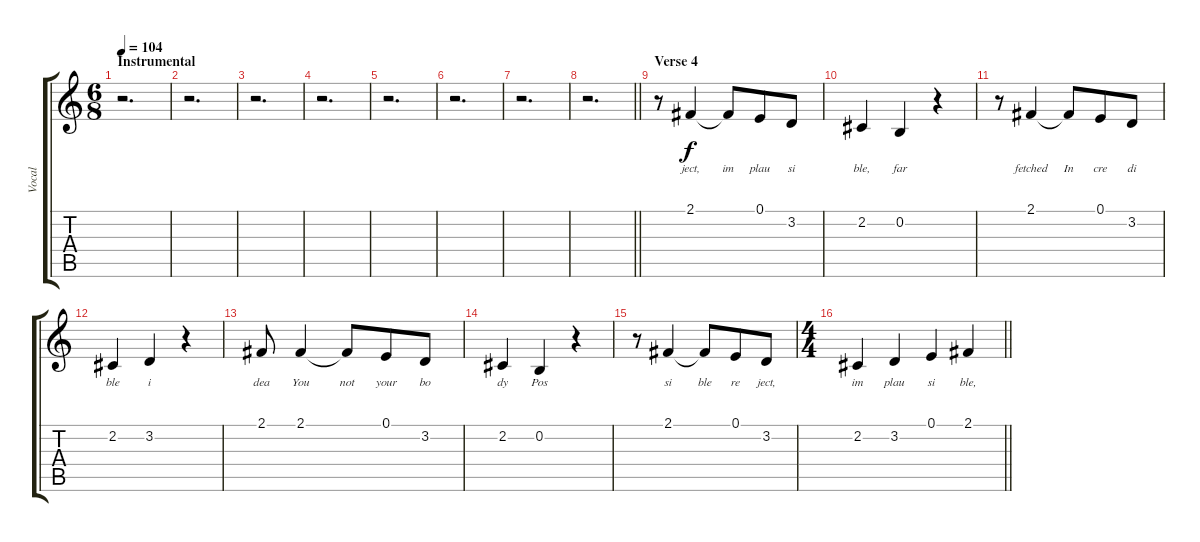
\track ("Vocal" "Vocal") {instrument acousticgrandpiano}
\staff {score tabs}
\tuning (E4 B3 G3 D3 A2 E2) {hide}
\ts (6 8)
\section ("" "Instrumental")
\tempo 104
\clef g2
\ks c
r.2{d dy f} |
r.2{d} |
r.2{d} |
r.2{d} |
r.2{d} |
r.2{d} |
r.2{d} |
\barLineRight lightlight
r.2{d} |
\section ("" "Verse 4")
r.8 2.1.4{lyrics (0 "ject,") lyrics (1 "") lyrics (2 "") lyrics (3 "") lyrics (4 "")} 2.1{t}.8{lyrics (0 "im") lyrics (1 "") lyrics (2 "") lyrics (3 "") lyrics (4 "")} 0.1.8{lyrics (0 "plau") lyrics (1 "") lyrics (2 "") lyrics (3 "") lyrics (4 "")} 3.2.8{lyrics (0 "si") lyrics (1 "") lyrics (2 "") lyrics (3 "") lyrics (4 "")} |
2.2.4{lyrics (0 "ble,") lyrics (1 "") lyrics (2 "") lyrics (3 "") lyrics (4 "")} 0.2.4{lyrics (0 "far") lyrics (1 "") lyrics (2 "") lyrics (3 "") lyrics (4 "")} r.4 |
r.8 2.1.4{lyrics (0 "fetched") lyrics (1 "") lyrics (2 "") lyrics (3 "") lyrics (4 "")} 2.1{t}.8{lyrics (0 "In") lyrics (1 "") lyrics (2 "") lyrics (3 "") lyrics (4 "")} 0.1.8{lyrics (0 "cre") lyrics (1 "") lyrics (2 "") lyrics (3 "") lyrics (4 "")} 3.2.8{lyrics (0 "di") lyrics (1 "") lyrics (2 "") lyrics (3 "") lyrics (4 "")} |
2.2.4{lyrics (0 "ble") lyrics (1 "") lyrics (2 "") lyrics (3 "") lyrics (4 "")} 3.2.4{lyrics (0 "i") lyrics (1 "") lyrics (2 "") lyrics (3 "") lyrics (4 "")} r.4 |
2.1.8{lyrics (0 "dea") lyrics (1 "") lyrics (2 "") lyrics (3 "") lyrics (4 "")} 2.1.4{lyrics (0 "You") lyrics (1 "") lyrics (2 "") lyrics (3 "") lyrics (4 "")} 2.1{t}.8{lyrics (0 "not") lyrics (1 "") lyrics (2 "") lyrics (3 "") lyrics (4 "")} 0.1.8{lyrics (0 "your") lyrics (1 "") lyrics (2 "") lyrics (3 "") lyrics (4 "")} 3.2.8{lyrics (0 "bo") lyrics (1 "") lyrics (2 "") lyrics (3 "") lyrics (4 "")} |
2.2.4{lyrics (0 "dy") lyrics (1 "") lyrics (2 "") lyrics (3 "") lyrics (4 "")} 0.2.4{lyrics (0 "Pos") lyrics (1 "") lyrics (2 "") lyrics (3 "") lyrics (4 "")} r.4 |
r.8 2.1.4{lyrics (0 "si") lyrics (1 "") lyrics (2 "") lyrics (3 "") lyrics (4 "")} 2.1{t}.8{lyrics (0 "ble") lyrics (1 "") lyrics (2 "") lyrics (3 "") lyrics (4 "")} 0.1.8{lyrics (0 "re") lyrics (1 "") lyrics (2 "") lyrics (3 "") lyrics (4 "")} 3.2.8{lyrics (0 "ject,") lyrics (1 "") lyrics (2 "") lyrics (3 "") lyrics (4 "")} |
\ts (4 4)
\barLineRight lightlight
2.2.4{lyrics (0 "im") lyrics (1 "") lyrics (2 "") lyrics (3 "") lyrics (4 "")} 3.2.4{lyrics (0 "plau") lyrics (1 "") lyrics (2 "") lyrics (3 "") lyrics (4 "")} 0.1.4{lyrics (0 "si") lyrics (1 "") lyrics (2 "") lyrics (3 "") lyrics (4 "")} 2.1.4{lyrics (0 "ble,") lyrics (1 "") lyrics (2 "") lyrics (3 "") lyrics (4 "")}
